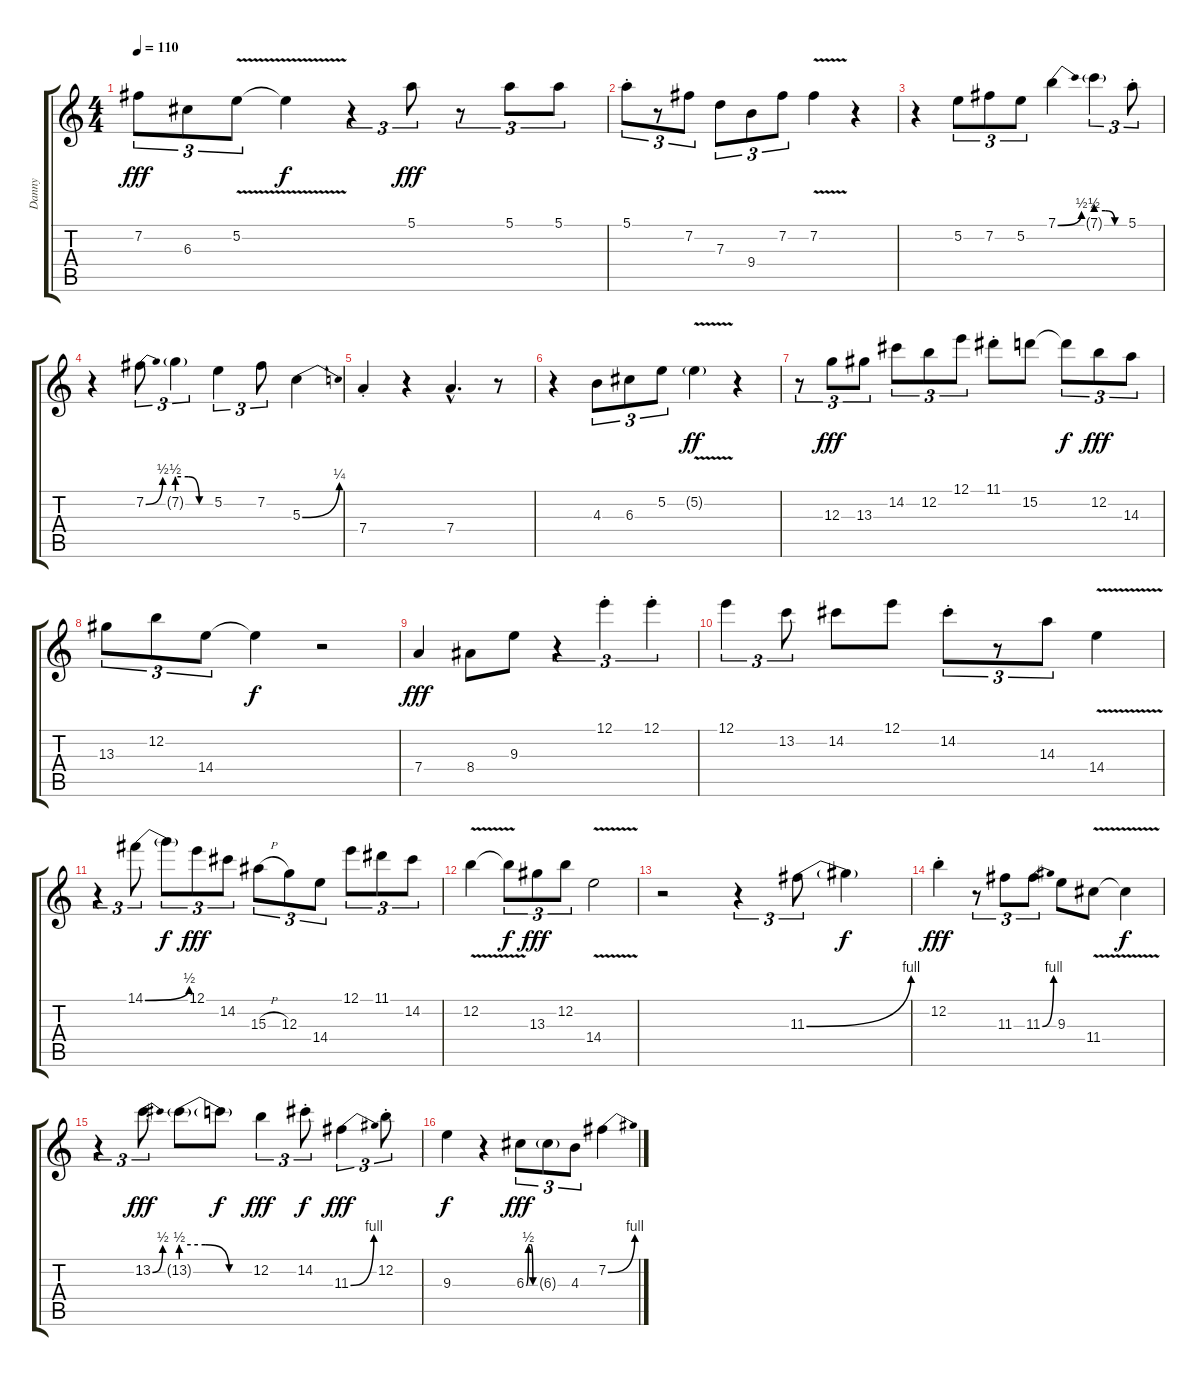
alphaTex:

\track ("Danny" "Danny") {instrument electricguitarjazz}
\staff {score tabs}
\tuning (E4 B3 G3 D3 A2 E2) {hide}
\ts (4 4)
\tempo 110
\clef g2
\ks c
7.2.8{tu (3 2) dy fff} 6.3.8{tu (3 2)} 5.2{v}.8{tu (3 2)} 5.2{t}.4{dy f} r.4{tu (3 2)} 5.1.8{tu (3 2) dy fff} r.8{tu (3 2)} 5.1.8{tu (3 2)} 5.1.8{tu (3 2)} |
5.1{st}.8{tu (3 2)} r.8{tu (3 2)} 7.2.8{tu (3 2)} 7.3.8{tu (3 2)} 9.4.8{tu (3 2)} 7.2.8{tu (3 2)} 7.2{v}.4 r.4 |
r.4 5.2.8{tu (3 2)} 7.2.8{tu (3 2)} 5.2.8{tu (3 2)} 7.1{be (bend 0 0 60 2)}.4 7.1{be (custom 0 2 20 2 40 0 60 0) g}.4{tu (3 2)} 5.1{st}.8{tu (3 2)} |
r.4 7.2{be (bend 0 0 60 2)}.8{tu (3 2)} 7.2{be (custom 0 2 20 2 40 0 60 0) g}.4{tu (3 2)} 5.2.4{tu (3 2)} 7.2.8{tu (3 2)} 5.3{be (bend 0 0 60 1)}.4 |
7.4{st}.4 r.4 7.4{hac}.4{d} r.8 |
r.4 4.3.8{tu (3 2)} 6.3.8{tu (3 2)} 5.2.8{tu (3 2)} 5.2{v g}.4{dy ff} r.4 |
r.8{tu (3 2)} 12.3.8{tu (3 2) dy fff} 13.3.8{tu (3 2)} 14.2.8{tu (3 2)} 12.2.8{tu (3 2)} 12.1.8{tu (3 2)} 11.1{st}.8 15.2.8 15.2{t}.8{tu (3 2) dy f} 12.2.8{tu (3 2) dy fff} 14.3.8{tu (3 2)} |
13.3.8{tu (3 2)} 12.2.8{tu (3 2)} 14.4.8{tu (3 2)} 14.4{t}.4{dy f} r.2 |
7.4.4{dy fff} 8.4.8 9.3.8 r.4{tu (3 2)} 12.1{st}.4{tu (3 2)} 12.1{st}.4{tu (3 2)} |
12.1.4{tu (3 2)} 13.2.8{tu (3 2)} 14.2.8 12.1.8 14.2{st}.8{tu (3 2)} r.8{tu (3 2)} 14.3.8{tu (3 2)} 14.4{v}.4 |
r.4{tu (3 2)} 14.1{be (bend 0 0 60 2)}.8{tu (3 2)} 14.1{t}.8{tu (3 2) dy f} 12.1.8{tu (3 2) dy fff} 14.2.8{tu (3 2)} 15.3{h}.8{tu (3 2)} 12.3.8{tu (3 2)} 14.4.8{tu (3 2)} 12.1.8{tu (3 2)} 11.1.8{tu (3 2)} 14.2.8{tu (3 2)} |
12.2{v}.4 12.2{t}.8{tu (3 2) dy f} 13.3.8{tu (3 2) dy fff} 12.2.8{tu (3 2)} 14.4{v}.2 |
r.2 r.4{tu (3 2)} 11.3{be (bend 0 0 60 4)}.8{tu (3 2)} 11.3{t}.4{dy f} |
12.2{st}.4{dy fff} r.8{tu (3 2)} 11.3.8{tu (3 2)} 11.3{be (bend 0 0 60 4)}.8{tu (3 2)} 9.3.8 11.4{v}.8 11.4{t}.4{dy f} |
r.4{tu (3 2)} 13.2{be (bend 0 0 60 2)}.8{tu (3 2) dy fff} 13.2{be (custom 0 2 20 2 40 0 60 0) g}.8 13.2{t}.8{dy f} 12.2.4{tu (3 2) dy fff} 14.2{st}.8{tu (3 2) dy f} 11.3{be (bend 0 0 60 4)}.4{tu (3 2) dy fff} 12.2{st}.8{tu (3 2)} |
9.3.4{dy f} r.4 6.3{be (custom 0 0 15 2 30 2 45 0 60 0)}.8{tu (3 2) dy fff} 6.3{g}.8{tu (3 2)} 4.3.8{tu (3 2)} 7.2{be (bend 0 0 60 4)}.4
